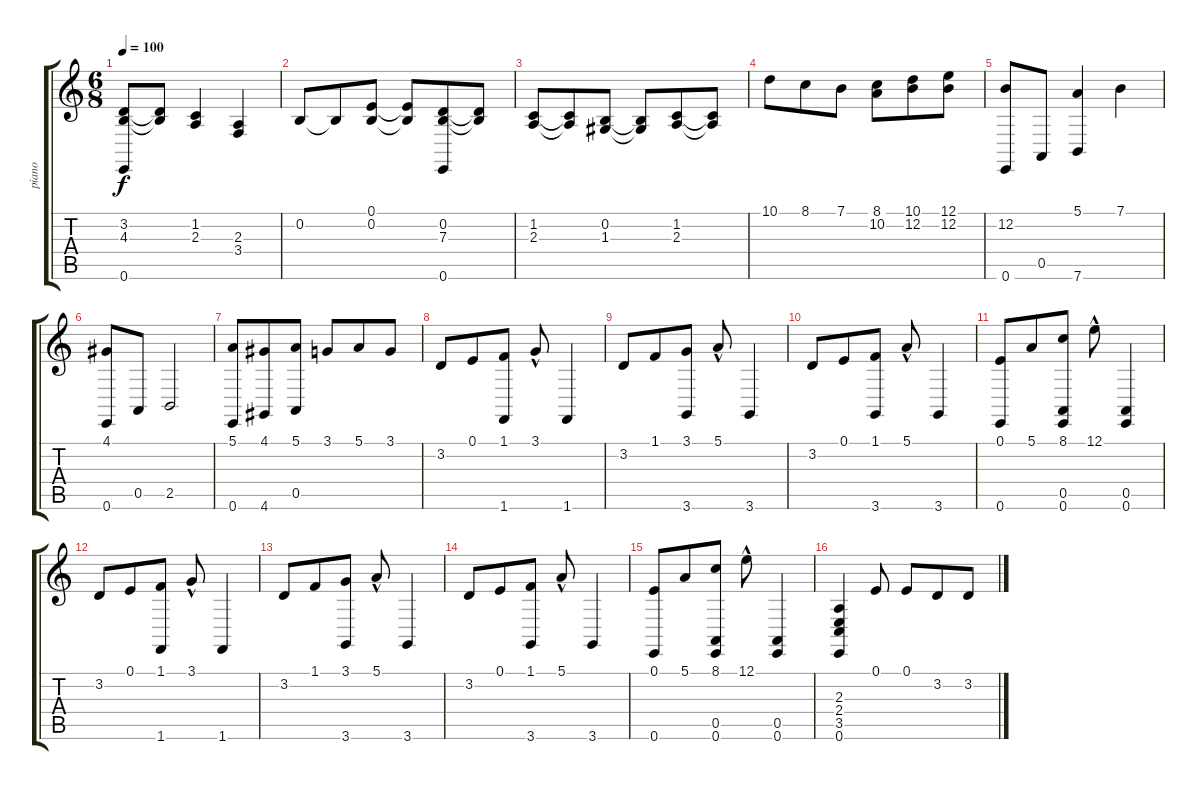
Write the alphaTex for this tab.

\track ("piano" "piano") {instrument brightacousticpiano}
\staff {score tabs}
\tuning (E4 B3 G3 D3 A2 E2) {hide}
\ts (6 8)
\tempo 100
\clef g2
\ks c
(3.2 4.3 0.6).8{dy f} (3.2{t} 4.3{t}).8 (1.2 2.3).4 (2.3 3.4).4 |
0.2.8 0.2{t}.8 (0.1 0.2).8 (0.1{t} 0.2{t}).8 (0.2 7.3 0.6).8 (0.2{t} 7.3{t}).8 |
(1.2 2.3).8 (1.2{t} 2.3{t}).8 (0.2 1.3).8 (0.2{t} 1.3{t}).8 (1.2 2.3).8 (1.2{t} 2.3{t}).8 |
10.1.8 8.1.8 7.1.8 (8.1 10.2).8 (10.1 12.2).8 (12.1 12.2).8 |
(12.2 0.6).8 0.5.8 (5.1 7.6).4 7.1.4 |
(4.1 0.6).8 0.5.8 2.5.2 |
(5.1 0.6).8 (4.1 4.6).8 (5.1 0.5).8 3.1.8 5.1.8 3.1.8 |
3.2.8 0.1.8 (1.1 1.6).8 3.1{hac}.8 1.6.4 |
3.2.8 1.1.8 (3.1 3.6).8 5.1{hac}.8 3.6.4 |
3.2.8 0.1.8 (1.1 3.6).8 5.1{hac}.8 3.6.4 |
(0.1 0.6).8 5.1.8 (8.1 0.5 0.6).8 12.1{hac}.8 (0.5 0.6).4 |
3.2.8 0.1.8 (1.1 1.6).8 3.1{hac}.8 1.6.4 |
3.2.8 1.1.8 (3.1 3.6).8 5.1{hac}.8 3.6.4 |
3.2.8 0.1.8 (1.1 3.6).8 5.1{hac}.8 3.6.4 |
(0.1 0.6).8 5.1.8 (8.1 0.5 0.6).8 12.1{hac}.8 (0.5 0.6).4 |
(2.3 2.4 3.5 0.6).4 0.1.8 0.1.8 3.2.8 3.2.8
